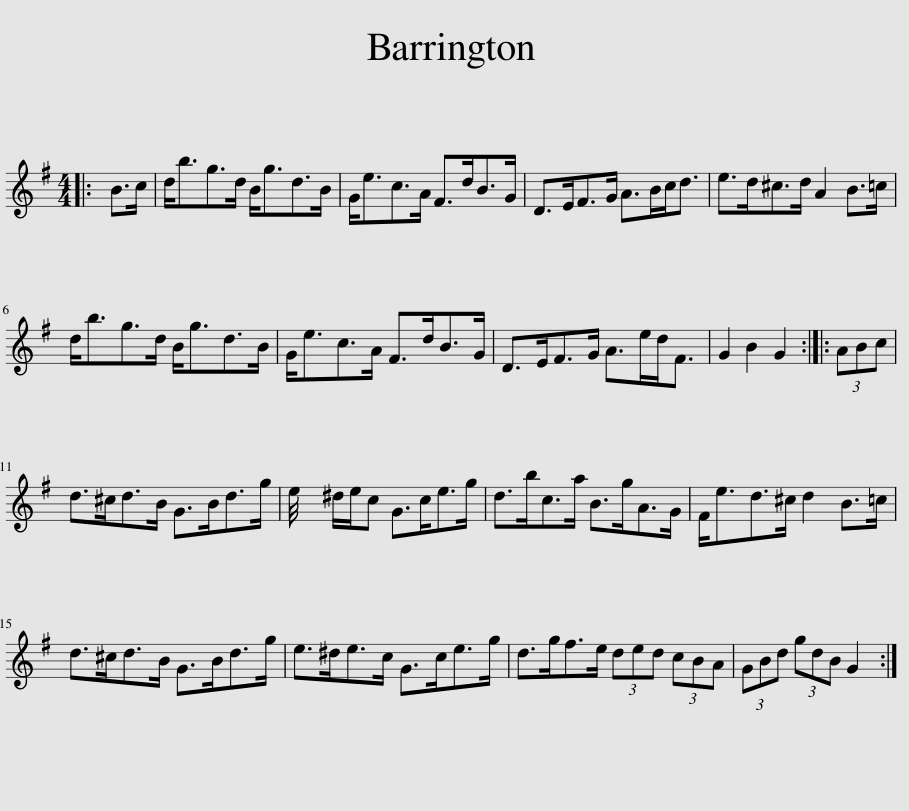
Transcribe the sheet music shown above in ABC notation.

X:1
L:1/8
M:4/4
I:linebreak $
K:G
V:1 treble
V:1
|: B>c | d<bg>d B<gd>B | G<ec>A F>dB>G | D>EF>G A>Bc<d | e>d^c>d A2 B>=c |$ %5
 d<bg>d B<gd>B | G<ec>A F>dB>G | D>EF>G A>ed<F | G2 B2 G2 :: (3ABc |$ %10
 d>^cd>B G>Bd>g | e/4 x2 ^d/e/c G>ce>g | d>bc>a B>gA>G | F<ed>^c d2 B>=c |$ d>^cd>B G>Bd>g | %15
 e>^de>c G>ce>g | d>gf>e (3ded (3cBA | (3GBd (3gdB G2 :| %18
